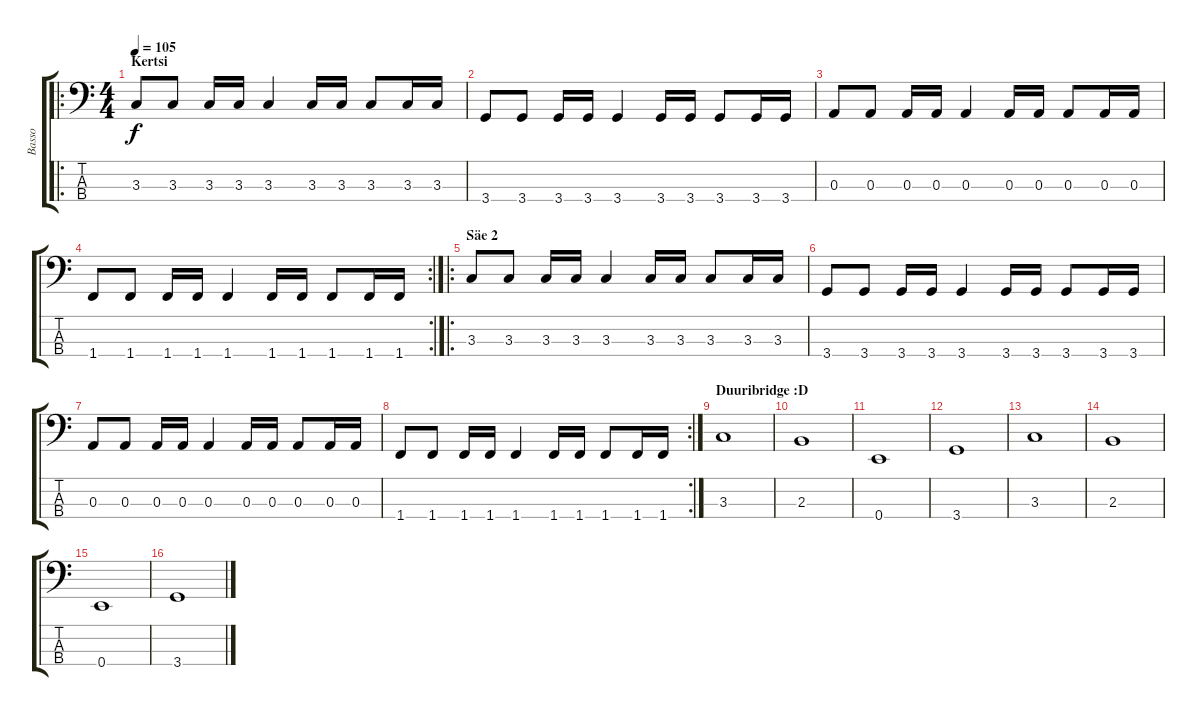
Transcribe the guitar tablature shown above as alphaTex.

\track ("Basso" "Basso") {instrument electricbassfinger}
\staff {score tabs}
\tuning (G2 D2 A1 E1) {hide}
\ro
\ts (4 4)
\section ("" "Kertsi")
\tempo 105
\clef f4
\ks c
3.3.8{dy f} 3.3.8 3.3.16 3.3.16 3.3.4 3.3.16 3.3.16 3.3.8 3.3.16 3.3.16 |
3.4.8 3.4.8 3.4.16 3.4.16 3.4.4 3.4.16 3.4.16 3.4.8 3.4.16 3.4.16 |
0.3.8 0.3.8 0.3.16 0.3.16 0.3.4 0.3.16 0.3.16 0.3.8 0.3.16 0.3.16 |
\rc 2
1.4.8 1.4.8 1.4.16 1.4.16 1.4.4 1.4.16 1.4.16 1.4.8 1.4.16 1.4.16 |
\ro
\section ("" "Säe 2")
3.3.8 3.3.8 3.3.16 3.3.16 3.3.4 3.3.16 3.3.16 3.3.8 3.3.16 3.3.16 |
3.4.8 3.4.8 3.4.16 3.4.16 3.4.4 3.4.16 3.4.16 3.4.8 3.4.16 3.4.16 |
0.3.8 0.3.8 0.3.16 0.3.16 0.3.4 0.3.16 0.3.16 0.3.8 0.3.16 0.3.16 |
\rc 2
1.4.8 1.4.8 1.4.16 1.4.16 1.4.4 1.4.16 1.4.16 1.4.8 1.4.16 1.4.16 |
\section ("" "Duuribridge :D")
3.3.1 |
2.3.1 |
0.4.1 |
3.4.1 |
3.3.1 |
2.3.1 |
0.4.1 |
3.4.1
